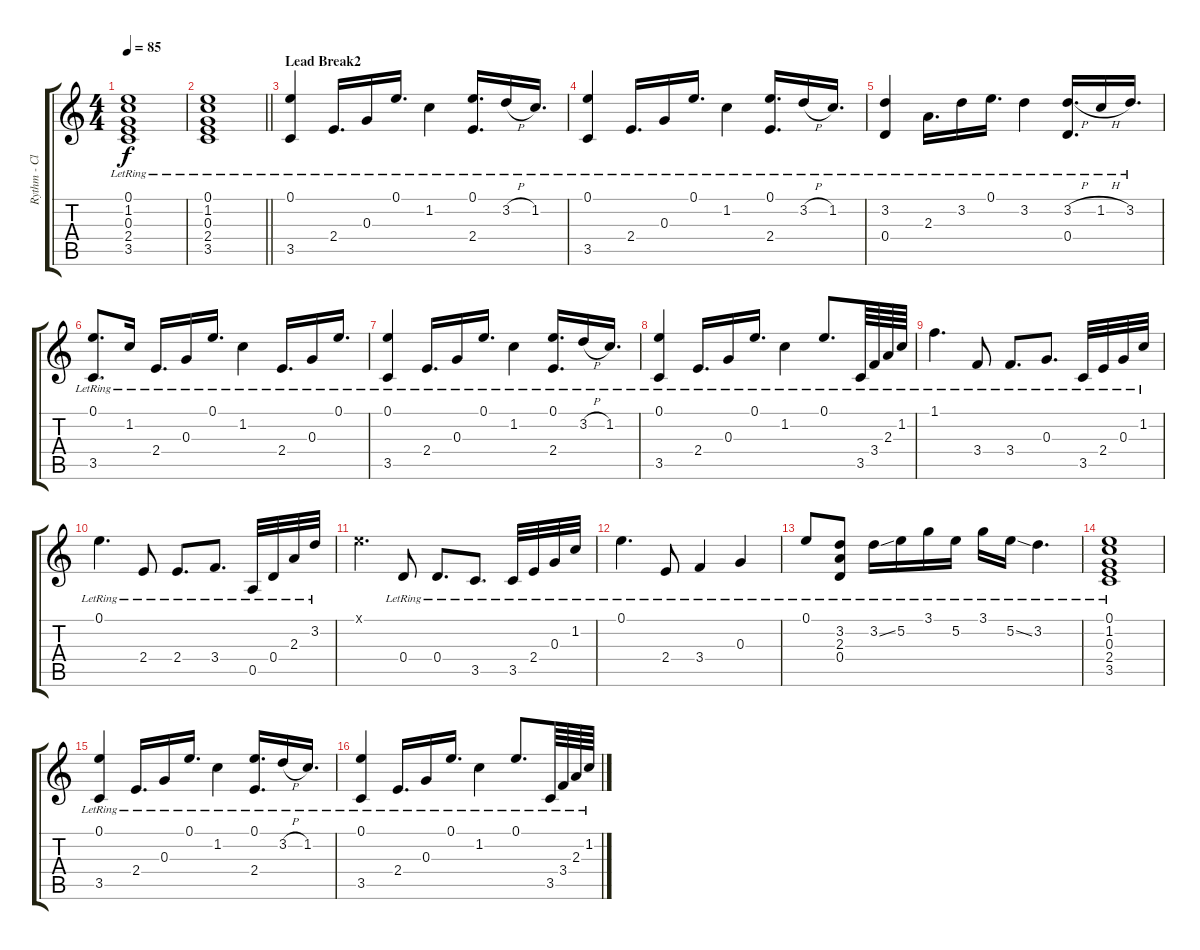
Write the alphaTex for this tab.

\track ("Rythm - Clean" "Rythm - Cl") {instrument acousticguitarsteel}
\staff {score tabs}
\tuning (E4 B3 G3 D3 A2 E2) {hide}
\ts (4 4)
\tempo 85
\clef g2
\ks c
(0.1{lr} 1.2{lr} 0.3{lr} 2.4{lr} 3.5{lr}).1{dy f} |
\barLineRight lightlight
(0.1{lr} 1.2{lr} 0.3{lr} 2.4{lr} 3.5{lr}).1 |
\section ("" "Lead Break2")
(0.1{lr} 3.5{lr}).4 2.4{lr}.16{d} 0.3{lr}.16 0.1{lr}.16{d} 1.2{lr}.4 (0.1{lr} 2.4{lr}).16{d} 3.2{h lr}.16 1.2{lr}.16{d} |
(0.1{lr} 3.5{lr}).4 2.4{lr}.16{d} 0.3{lr}.16 0.1{lr}.16{d} 1.2{lr}.4 (0.1{lr} 2.4{lr}).16{d} 3.2{h lr}.16 1.2{lr}.16{d} |
(3.2{lr} 0.4{lr}).4 2.3{lr}.16{d} 3.2{lr}.16 0.1{lr}.16{d} 3.2{lr}.4 (3.2{h lr} 0.4{lr}).16{d} 1.2{h lr}.16 3.2{lr}.16{d} |
(0.1{lr} 3.5{lr}).8{d} 1.2{lr}.16 2.4{lr}.16{d} 0.3{lr}.16 0.1{lr}.16{d} 1.2{lr}.4 2.4{lr}.16{d} 0.3{lr}.16 0.1{lr}.16{d} |
(0.1{lr} 3.5{lr}).4 2.4{lr}.16{d} 0.3{lr}.16 0.1{lr}.16{d} 1.2{lr}.4 (0.1{lr} 2.4{lr}).16{d} 3.2{h lr}.16 1.2{lr}.16{d} |
(0.1{lr} 3.5{lr}).4 2.4{lr}.16{d} 0.3{lr}.16 0.1{lr}.16{d} 1.2{lr}.4 0.1{lr}.8{d} 3.5{lr}.64 3.4{lr}.64 2.3{lr}.64 1.2{lr}.64 |
1.1{lr}.4{d} 3.4{lr}.8 3.4{lr}.8{d} 0.3{lr}.8{d} 3.5{lr}.32 2.4{lr}.32 0.3{lr}.32 1.2{lr}.32 |
0.1{lr}.4{d} 2.4{lr}.8 2.4{lr}.8{d} 3.4{lr}.8{d} 0.5{lr}.32 0.4{lr}.32 2.3{lr}.32 3.2{lr}.32 |
0.1{x}.4{d} 0.4{lr}.8 0.4{lr}.8{d} 3.5{lr}.8{d} 3.5{lr}.32 2.4{lr}.32 0.3{lr}.32 1.2{lr}.32 |
0.1{lr}.4{d} 2.4{lr}.8 3.4{lr}.4 0.3{lr}.4 |
0.1{lr}.8 (3.2{lr} 2.3{lr} 0.4{lr}).8 3.2{ss lr}.16 5.2{lr}.16 3.1{lr}.16 5.2{lr}.16 3.1{lr}.16 5.2{ss lr}.16 3.2{lr}.4{d} |
(0.1{lr} 1.2{lr} 0.3{lr} 2.4{lr} 3.5{lr}).1 |
(0.1{lr} 3.5{lr}).4 2.4{lr}.16{d} 0.3{lr}.16 0.1{lr}.16{d} 1.2{lr}.4 (0.1{lr} 2.4{lr}).16{d} 3.2{h lr}.16 1.2{lr}.16{d} |
(0.1{lr} 3.5{lr}).4 2.4{lr}.16{d} 0.3{lr}.16 0.1{lr}.16{d} 1.2{lr}.4 0.1{lr}.8{d} 3.5{lr}.64 3.4{lr}.64 2.3{lr}.64 1.2{lr}.64
